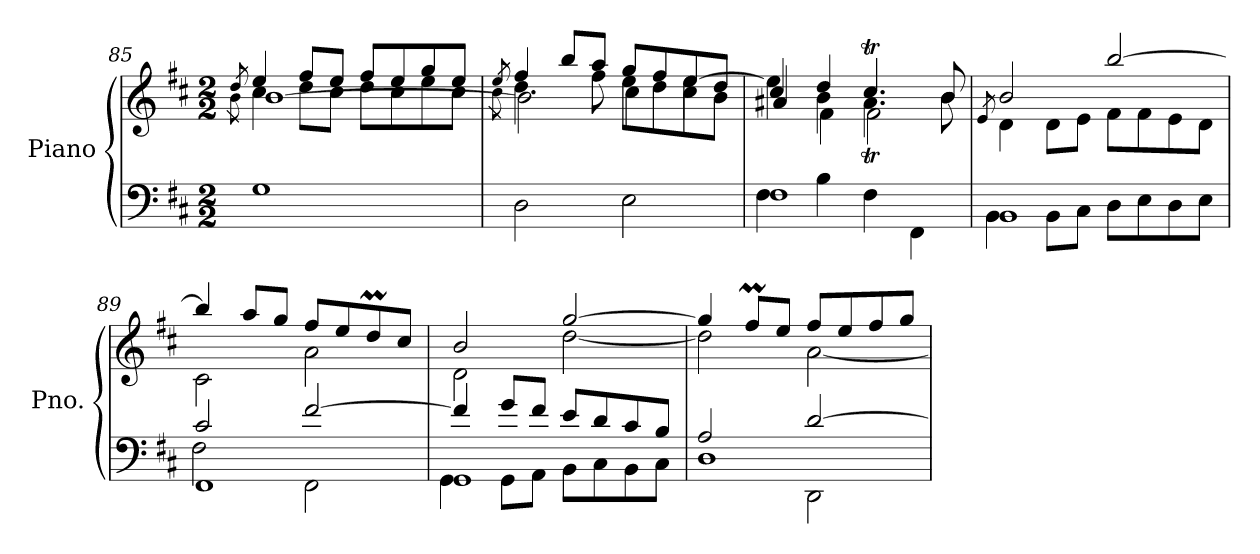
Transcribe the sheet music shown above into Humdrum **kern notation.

**kern	**kern
*part1	*part1
*staff2	*staff1
*I"Piano	*
*I'Pno.	*
*clefF4	*clefG2
*k[f#c#]	*k[f#c#]
*M2/2	*M2/2
=85	=85
*	*^
.	8qdd/	8qb\
*	*	*^
1G	4ee/	4cc#\	1b_
.	8ff#/L	8dd\L	.
.	8ee/J	8cc#\J	.
.	8ff#/L	8dd\L	.
.	8ee/	8cc#\	.
.	8gg/	8ee\	.
.	8ee/J	8cc#\J	.
!!LO:LB:g=z	!!	!!
=86	=86	=86	=86
.	8qee/	8qcc#\	.
2D\	4ff#/	4.dd\	2b\]
.	8bb/L	.	.
.	8aa/J	8ff#\	.
2E\	8gg/L	8ee\L	4cc#\
.	8ff#/	8dd\	.
.	8ee/	8cc#\	[4ee\
.	8dd/J	8b\J	.
=87	=87	=87	=87
*^	*	*	*
1F#	4F#\	4cc#/	4a#X/	4ee\]
.	4B\	4dd/	4b\	4f#\
.	4F#\	4.cc#t/	4.a#t\	2f#\
.	4FF#\	.	.	.
.	.	8b/	8b\	.
*	*	*	*v	*v
=88	=88	=88	=88
.	.	.	8qe/
1BB	4BB\	2b/	4d\
.	8BB\L	.	8d\L
.	8C#\J	.	8e\J
.	8D\L	[2bb/	8f#\L
.	8E\	.	8f#\
.	8D\	.	8e\
.	8E\J	.	8d\J
=89	=89	=89	=89
*	*^	*	*
1FF#	2F#\	2c#/	4bb/]	2c#\
.	.	.	8aa/L	.
.	.	.	8gg/J	.
.	2FF#\	[2f#/	8ff#/L	2a\
.	.	.	8ee/	.
.	.	.	8ddM/	.
.	.	.	8cc#/J	.
!!LO:LB:g=z	!!
=90	=90	=90	=90	=90
1GG	4GG\	4f#/]	2b/	2d\
.	8GG\L	8g/L	.	.
.	8AA\J	8f#/J	.	.
.	8BB\L	8e/L	[2gg/	[2dd\
.	8C#\	8d/	.	.
.	8BB\	8c#/	.	.
.	8C#\J	8B/J	.	.
=91	=91	=91	=91	=91
1D	2ryy	2A/	4gg/]	2dd\]
.	.	.	8ff#m/L	.
.	.	.	8ee/J	.
.	2DD\	[2d/	8ff#/L	[2a\
.	.	.	8ee/	.
.	.	.	8ff#/	.
.	.	.	8gg/J	.
*v	*v	*v	*	*
*	*v	*v
=	=
*-	*-
